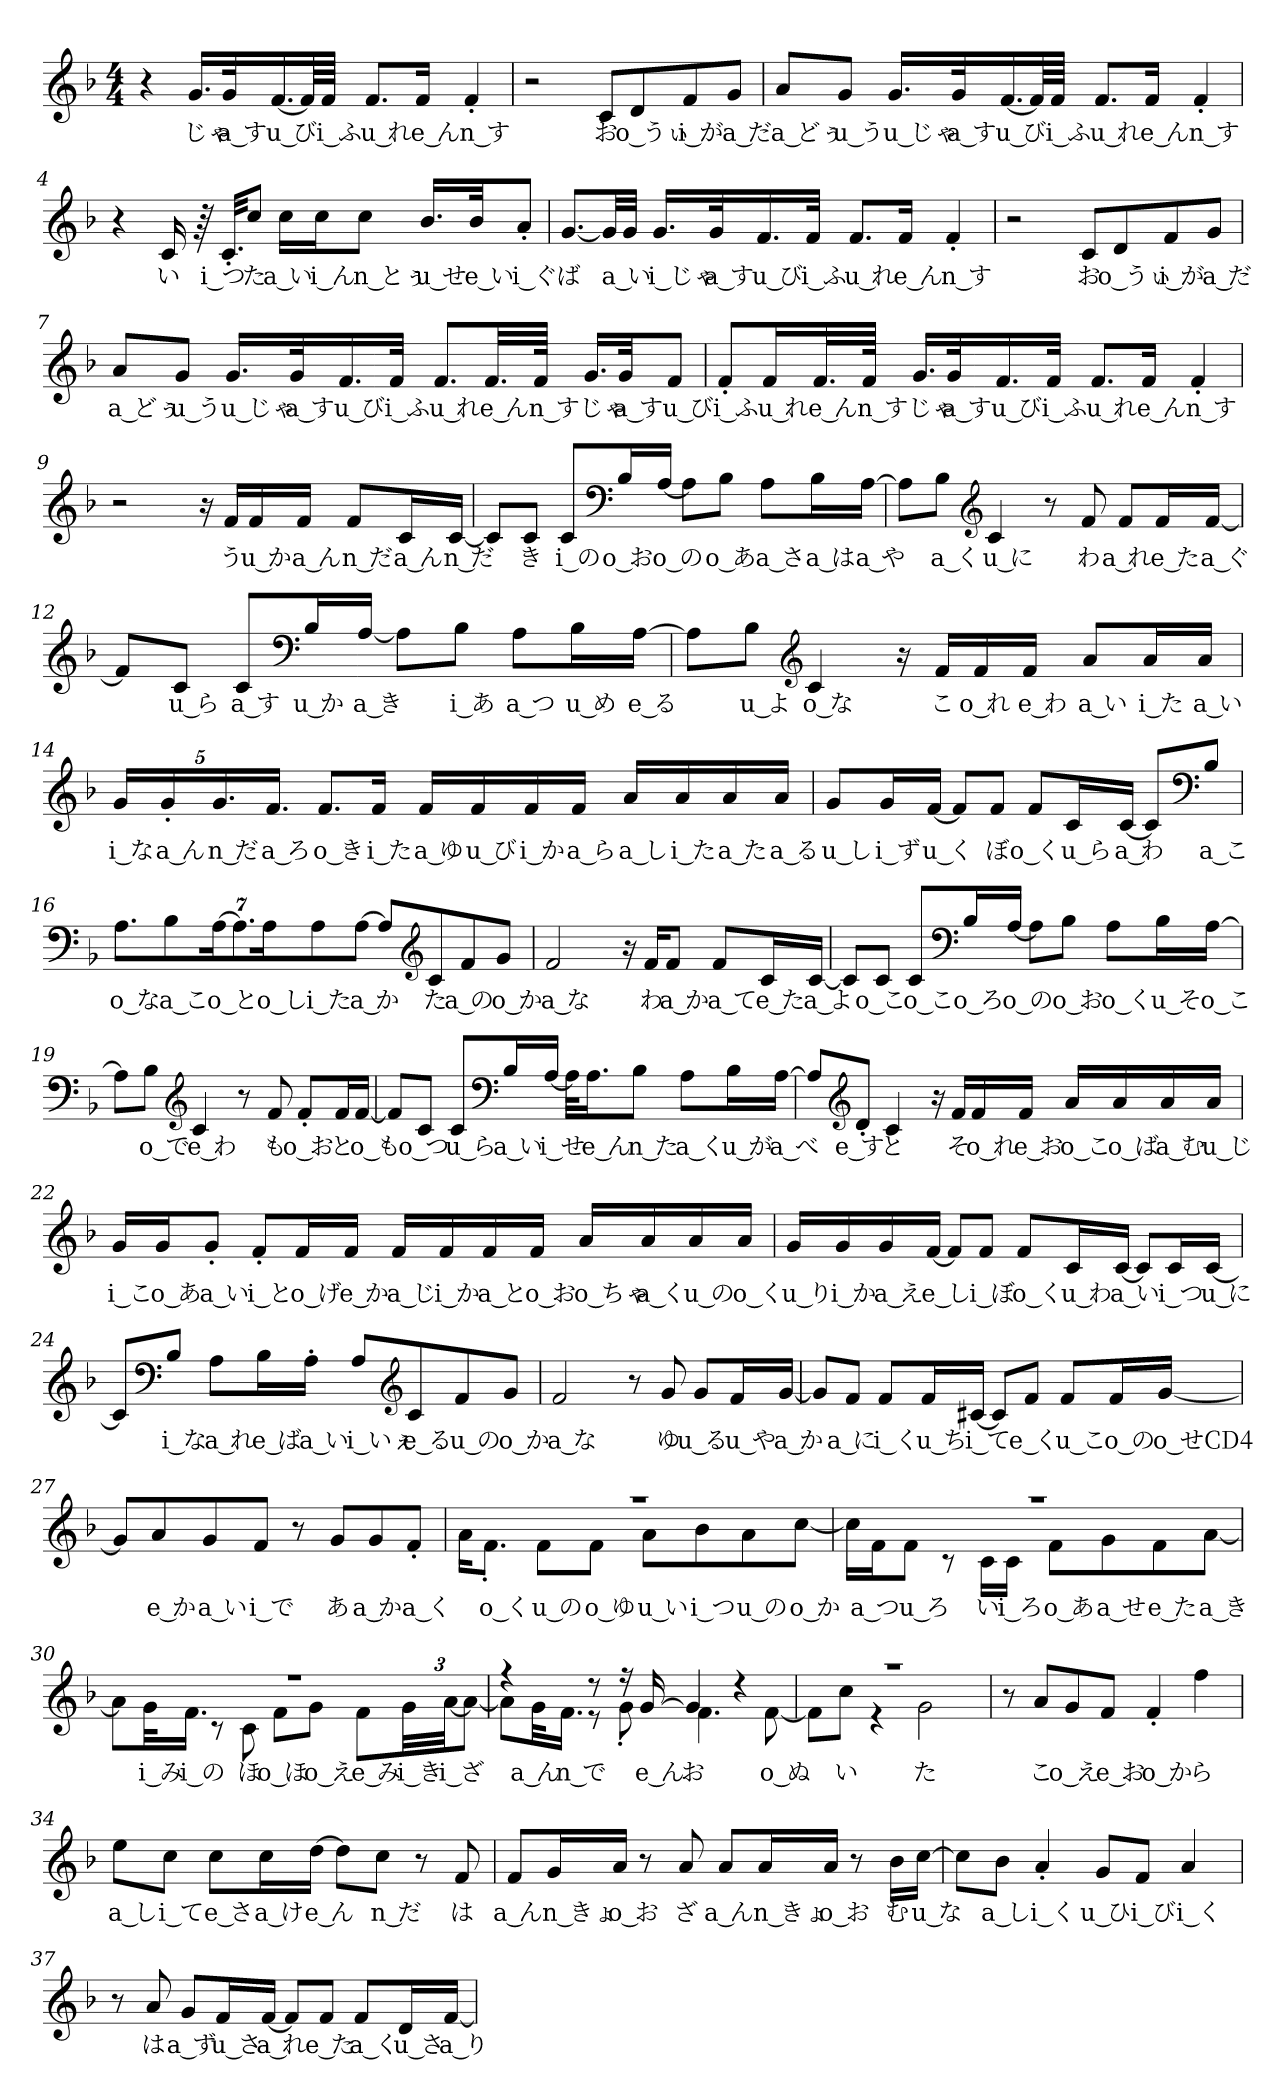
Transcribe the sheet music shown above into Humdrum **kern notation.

**kern	**text
*part1	*part1
*staff1	*staff1
*clefG2	*
*k[b-]	*
*M4/4	*
*MM128	*
=1	=1
4r	.
16.gLL	- じゃ
32gK	a す
[16.f	u び
64fLL]	.
64fJJJJ	i ふ
8.fL	u れ
16fJk	e ん
4f'	n す
=2	=2
2r	.
8cL	- お
8d	o うぃ
8f	i が
8gJ	a だ
=3	=3
8aL	a どぅ
8gJ	u う
16.gLL	u じゃ
32gK	a す
[16.f	u び
64fLL]	.
64fJJJJ	i ふ
8.fL	u れ
16fJk	e ん
4f'	n す
=4	=4
4r	.
16c	- い
64r	.
32.c'KKL	i つ
8ccJ	- た
16ccLL	a い
16ccJ	i ん
8ccJ	n とぅ
16.b-LL	u せ
32b-JK	e い
8a'J	i ぐ
=5	=5
[8.gL	- ば
32gLL]	.
32gJJJ	a い
16.gLL	i じゃ
32gK	a す
16.f	u び
32fJJk	i ふ
8.fL	u れ
16fJk	e ん
4f'	n す
=6	=6
2r	.
8cL	- お
8d	o うぃ
8f	i が
8gJ	a だ
=7	=7
8aL	a どぅ
8gJ	u う
16.gLL	u じゃ
32gK	a す
16.f	u び
32fJJk	i ふ
8.fL	u れ
32.fLL	e ん
64fJJJk	n す
16.gLL	- じゃ
32gJK	a す
8fJ	u び
=8	=8
8f'L	i ふ
16fL	u れ
32.fL	e ん
64fJJJk	n す
16.gLL	- じゃ
32gK	a す
16.f	u び
32fJJk	i ふ
8.fL	u れ
16fJk	e ん
4f'	n す
=9	=9
2r	.
16r	.
16fLL	- う
16f	u か
16fJJ	a ん
8fL	n だ
16cL	a ん
[16cJJ	n だ
=10	=10
8cL]	.
8cJ	- き
8cL	i の
*clefF4	*
16B-L	o お
[16AJJ	o の
8AL]	.
8B-J	o あ
8AL	a さ
16B-L	a は
[16AJJ	a や
=11	=11
8AL]	.
8B-J	a く
*clefG2	*
4c	u に
8r	.
8f	- わ
8fL	a れ
16fL	e た
[16fJJ	a ぐ
=12	=12
8fL]	.
8cJ	u ら
8cL	a す
*clefF4	*
16B-L	u か
[16AJJ	a き
8AL]	.
8B-J	i あ
8AL	a つ
16B-L	u め
[16AJJ	e る
=13	=13
8AL]	.
8B-J	u よ
*clefG2	*
4c	o な
16r	.
16fLL	- こ
16f	o れ
16fJJ	e わ
8aL	a い
16aL	i た
16aJJ	a い
=14	=14
20gLL	i な
20g'	a ん
20.g	n だ
20.fJJ	a ろ
8.fL	o き
16fJk	i た
16fLL	a ゆ
16f	u び
16f	i か
16fJJ	a ら
16aLL	a し
16a	i た
16a	a た
16aJJ	a る
=15	=15
8gL	u し
16gL	i ず
[16fJJ	u く
8fL]	.
8fJ	- ぼ
8fL	o く
16cL	u ら
[16cJJ	a わ
8cL]	.
*clefF4	*
8B-J	a こ
=16	=16
14.AL	o な
14B-	a こ
[28AK	o と
14.A]	.
28AK	o し
14A	i た
[14AJ	a か
8AL]	.
*clefG2	*
8c	- た
8f	a の
8gJ	o か
=17	=17
2f	a な
16r	.
16fKL	- わ
8fJ	a か
8fL	a て
16cL	e た
[16cJJ	a よ
=18	=18
8cL]	.
8cJ	o こ
8cL	o こ
*clefF4	*
16B-L	o ろ
[16AJJ	o の
8AL]	.
8B-J	o お
8AL	o く
16B-L	u そ
[16AJJ	o こ
=19	=19
8AL]	.
8B-J	o で
*clefG2	*
4c	e わ
8r	.
8f	- も
8f'L	o お
16fL	- と
[16fJJ	o も
=20	=20
8fL]	.
8cJ	o つ
8cL	u ら
*clefF4	*
16B-L	a い
[16AJJ	i せ
32AKLL]	.
16.AJ	e ん
8B-J	n た
8AL	a く
16B-L	u が
[16AJJ	a べ
=21	=21
8AL]	.
*clefG2	*
8d'J	e す
4c	- と
16r	.
16fLL	- そ
16f	o れ
16fJJ	e お
16aLL	o こ
16a	o ば
16a	a む
16aJJ	u じ
=22	=22
16gLL	i こ
16gJ	o あ
8g'J	a い
8f'L	i と
16fL	o げ
16fJJ	e か
16fLL	a じ
16f	i か
16f	a と
16fJJ	o お
16aLL	o ちゃ
16a	a く
16a	u の
16aJJ	o く
=23	=23
16gLL	u り
16g	i か
16g	a え
[16fJJ	e し
8fL]	.
8fJ	i ぼ
8fL	o く
16cL	u わ
[16cJJ	a い
8cL]	.
16cL	i つ
[16cJJ	u に
=24	=24
8cL]	.
*clefF4	*
8B-J	i な
8AL	a れ
16B-L	e ば
16A'JJ	a い
8AL	i いぇ
*clefG2	*
8c	e る
8f	u の
8gJ	o か
=25	=25
2f	a な
8r	.
8g	- ゆ
8gL	u る
16fL	u や
[16gJJ	a か
=26	=26
8gL]	.
8fJ	a に
8fL	i く
16fL	u ち
[16c#XJJ	i て
8c#L]	.
8fJ	e く
8fL	u こ
16fL	o の
[16gJJ	o せCD4
=27	=27
8gL]	.
8a	e か
8g	a い
8fJ	i で
8r	.
8gL	- あ
8g	a か
8f'J	a く
=28	=28
*^	*
1r	16aKL	.
.	8.f'J	o く
.	8fL	u の
.	8fJ	o ゆ
.	8aL	u い
.	8b-	i つ
.	8a	u の
.	[8ccJ	o か
=29	=29	=29
1r	16ccLL]	.
.	16fJ	a つ
.	8fJ	u ろ
.	8r	.
.	16cLL	- い
.	16cJJ	i ろ
.	8fL	o あ
.	8g	a せ
.	8f	e た
.	[8aJ	a き
=30	=30	=30
1r	8aL]	.
.	32gKL	i み
.	16.fJJ	i の
.	8r	.
.	8c	- ほ
.	8fL	o ほ
.	8gJ	o え
.	8fL	e み
.	48gLL	i き
.	[48aJJ	i ざ
.	12aJ_	.
=31	=31	=31
4r	8aL]	.
.	32gKL	a ん
.	16.fJJ	n で
8r	8r	.
16r	8g'	.
[16g	.	e ん
4g]	4.f	- お
4r	.	.
.	[8f	o ぬ
=32	=32	=32
1r	8fL]	.
.	8ccJ	- い
.	4r	.
.	2g	- た
*v	*v	*
=33	=33
8r	.
8aL	- こ
8g	o え
8fJ	e お
4f'	o か
4ff	- ら
=34	=34
8eeL	a し
8ccJ	i て
8ccL	e さ
16ccL	a け
[16ddJJ	e ん
8ddL]	.
8ccJ	n だ
8r	.
8f	- は
=35	=35
8fL	a ん
16gL	n きょ
16aJJ	o お
8r	.
8a	- ざ
8aL	a ん
16aL	n きょ
16aJJ	o お
8r	.
16b-LL	- む
[16ccJJ	u な
=36	=36
8ccL]	.
8b-J	a し
4a'	i く
8gL	u ひ
8fJ	i び
4a	i く
=37	=37
8r	.
8a	- は
8gL	a ず
16fL	u さ
[16fJJ	a れ
8fL]	.
8fJ	e た
8fL	a く
16dL	u さ
[16fJJ	a り
=	=
*-	*-
